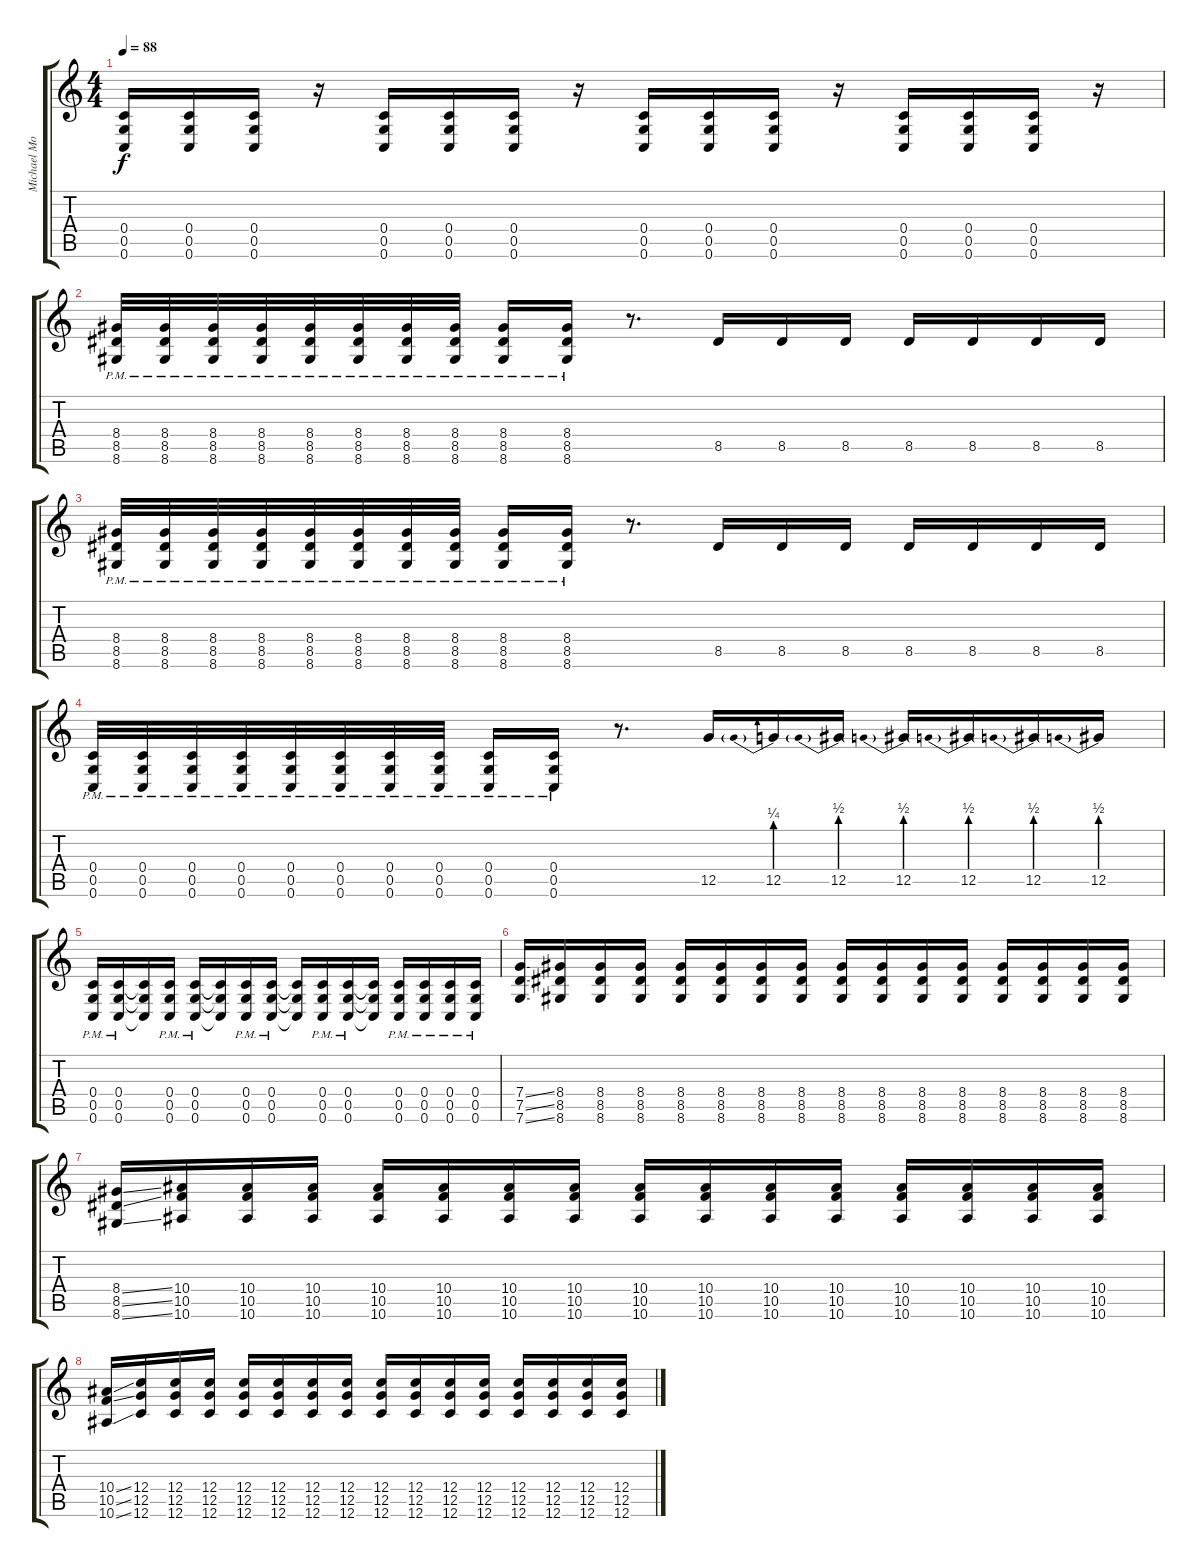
\track ("Michael Money" "Michael Mo") {instrument distortionguitar}
\staff {score tabs}
\tuning (D4 A3 F3 C3 G2 C2) {hide}
\ts (4 4)
\tempo 88
\clef g2
\ks c
(0.4 0.5 0.6).16{dy f} (0.4 0.5 0.6).16 (0.4 0.5 0.6).16 r.16 (0.4 0.5 0.6).16 (0.4 0.5 0.6).16 (0.4 0.5 0.6).16 r.16 (0.4 0.5 0.6).16 (0.4 0.5 0.6).16 (0.4 0.5 0.6).16 r.16 (0.4 0.5 0.6).16 (0.4 0.5 0.6).16 (0.4 0.5 0.6).16 r.16 |
(8.4{pm} 8.5{pm} 8.6{pm}).32 (8.4{pm} 8.5{pm} 8.6{pm}).32 (8.4{pm} 8.5{pm} 8.6{pm}).32 (8.4{pm} 8.5{pm} 8.6{pm}).32 (8.4{pm} 8.5{pm} 8.6{pm}).32 (8.4{pm} 8.5{pm} 8.6{pm}).32 (8.4{pm} 8.5{pm} 8.6{pm}).32 (8.4{pm} 8.5{pm} 8.6{pm}).32 (8.4{pm} 8.5{pm} 8.6{pm}).16 (8.4{pm} 8.5{pm} 8.6{pm}).16 r.8{d} 8.5.16 8.5.16 8.5.16 8.5.16 8.5.16 8.5.16 8.5.16 |
(8.4{pm} 8.5{pm} 8.6{pm}).32 (8.4{pm} 8.5{pm} 8.6{pm}).32 (8.4{pm} 8.5{pm} 8.6{pm}).32 (8.4{pm} 8.5{pm} 8.6{pm}).32 (8.4{pm} 8.5{pm} 8.6{pm}).32 (8.4{pm} 8.5{pm} 8.6{pm}).32 (8.4{pm} 8.5{pm} 8.6{pm}).32 (8.4{pm} 8.5{pm} 8.6{pm}).32 (8.4{pm} 8.5{pm} 8.6{pm}).16 (8.4{pm} 8.5{pm} 8.6{pm}).16 r.8{d} 8.5.16 8.5.16 8.5.16 8.5.16 8.5.16 8.5.16 8.5.16 |
(0.4{pm} 0.5{pm} 0.6{pm}).32 (0.4{pm} 0.5{pm} 0.6{pm}).32 (0.4{pm} 0.5{pm} 0.6{pm}).32 (0.4{pm} 0.5{pm} 0.6{pm}).32 (0.4{pm} 0.5{pm} 0.6{pm}).32 (0.4{pm} 0.5{pm} 0.6{pm}).32 (0.4{pm} 0.5{pm} 0.6{pm}).32 (0.4{pm} 0.5{pm} 0.6{pm}).32 (0.4{pm} 0.5{pm} 0.6{pm}).16 (0.4{pm} 0.5{pm} 0.6{pm}).16 r.8{d} 12.5.16 12.5{be (prebend 0 1 60 1)}.16 12.5{be (prebend 0 2 60 2)}.16 12.5{be (prebend 0 2 60 2)}.16 12.5{be (prebend 0 2 60 2)}.16 12.5{be (prebend 0 2 60 2)}.16 12.5{be (prebend 0 2 60 2)}.16 |
(0.4{pm} 0.5{pm} 0.6{pm}).16 (0.4{pm} 0.5{pm} 0.6{pm}).16 (0.4{t} 0.5{t} 0.6{t}).16 (0.4{pm} 0.5{pm} 0.6{pm}).16 (0.4{pm} 0.5{pm} 0.6{pm}).16 (0.4{t} 0.5{t} 0.6{t}).16 (0.4{pm} 0.5{pm} 0.6{pm}).16 (0.4{pm} 0.5{pm} 0.6{pm}).16 (0.4{t} 0.5{t} 0.6{t}).16 (0.4{pm} 0.5{pm} 0.6{pm}).16 (0.4{pm} 0.5{pm} 0.6{pm}).16 (0.4{t} 0.5{t} 0.6{t}).16 (0.4{pm} 0.5{pm} 0.6{pm}).16 (0.4{pm} 0.5{pm} 0.6{pm}).16 (0.4{pm} 0.5{pm} 0.6{pm}).16 (0.4{pm} 0.5{pm} 0.6{pm}).16 |
(7.4{ss} 7.5{ss} 7.6{ss}).16 (8.4 8.5 8.6).16 (8.4 8.5 8.6).16 (8.4 8.5 8.6).16 (8.4 8.5 8.6).16 (8.4 8.5 8.6).16 (8.4 8.5 8.6).16 (8.4 8.5 8.6).16 (8.4 8.5 8.6).16 (8.4 8.5 8.6).16 (8.4 8.5 8.6).16 (8.4 8.5 8.6).16 (8.4 8.5 8.6).16 (8.4 8.5 8.6).16 (8.4 8.5 8.6).16 (8.4 8.5 8.6).16 |
(8.4{ss} 8.5{ss} 8.6{ss}).16 (10.4 10.5 10.6).16 (10.4 10.5 10.6).16 (10.4 10.5 10.6).16 (10.4 10.5 10.6).16 (10.4 10.5 10.6).16 (10.4 10.5 10.6).16 (10.4 10.5 10.6).16 (10.4 10.5 10.6).16 (10.4 10.5 10.6).16 (10.4 10.5 10.6).16 (10.4 10.5 10.6).16 (10.4 10.5 10.6).16 (10.4 10.5 10.6).16 (10.4 10.5 10.6).16 (10.4 10.5 10.6).16 |
(10.4{ss} 10.5{ss} 10.6{ss}).16 (12.4 12.5 12.6).16 (12.4 12.5 12.6).16 (12.4 12.5 12.6).16 (12.4 12.5 12.6).16 (12.4 12.5 12.6).16 (12.4 12.5 12.6).16 (12.4 12.5 12.6).16 (12.4 12.5 12.6).16 (12.4 12.5 12.6).16 (12.4 12.5 12.6).16 (12.4 12.5 12.6).16 (12.4 12.5 12.6).16 (12.4 12.5 12.6).16 (12.4 12.5 12.6).16 (12.4 12.5 12.6).16
